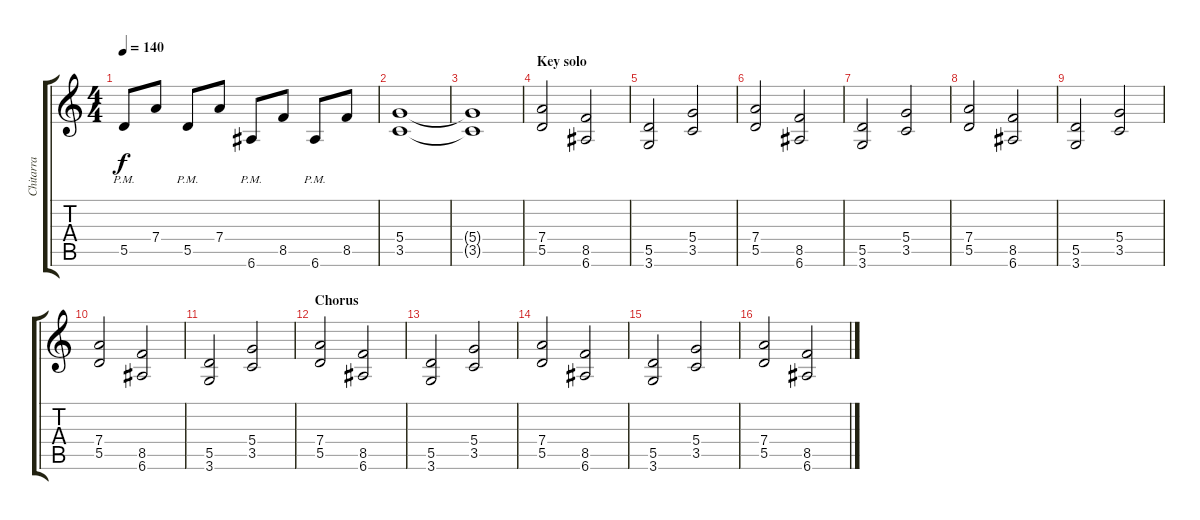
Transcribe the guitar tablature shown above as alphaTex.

\track ("Chitarra" "Chitarra") {instrument distortionguitar}
\staff {score tabs}
\tuning (E4 B3 G3 D3 A2 E2) {hide}
\ts (4 4)
\tempo 140
\clef g2
\ks c
5.5{pm}.8{dy f} 7.4.8 5.5{pm}.8 7.4.8 6.6{pm}.8 8.5.8 6.6{pm}.8 8.5.8 |
(5.4 3.5).1 |
(5.4{t} 3.5{t}).1 |
\section ("" "Key solo")
(7.4 5.5).2 (8.5 6.6).2 |
(5.5 3.6).2 (5.4 3.5).2 |
(7.4 5.5).2 (8.5 6.6).2 |
(5.5 3.6).2 (5.4 3.5).2 |
(7.4 5.5).2 (8.5 6.6).2 |
(5.5 3.6).2 (5.4 3.5).2 |
(7.4 5.5).2 (8.5 6.6).2 |
(5.5 3.6).2 (5.4 3.5).2 |
\section ("" "Chorus")
(7.4 5.5).2 (8.5 6.6).2 |
(5.5 3.6).2 (5.4 3.5).2 |
(7.4 5.5).2 (8.5 6.6).2 |
(5.5 3.6).2 (5.4 3.5).2 |
(7.4 5.5).2 (8.5 6.6).2
